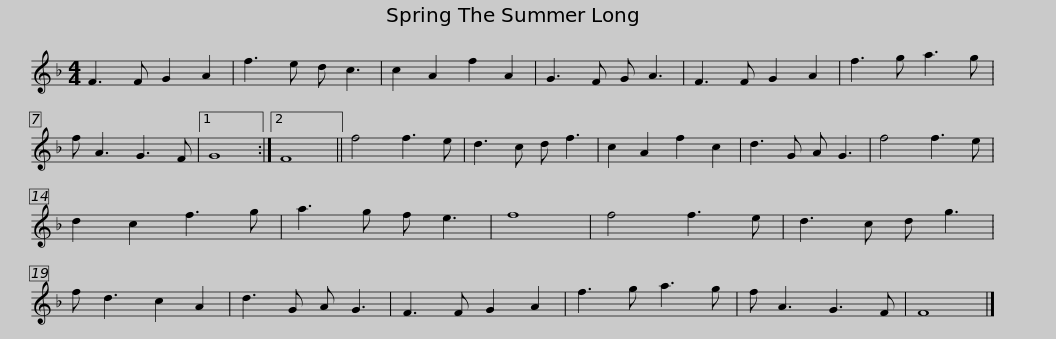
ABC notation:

X:1
L:1/8
M:4/4
I:linebreak $
K:F
V:1 treble
V:1
 F3 F G2 A2 | f3 e d c3 | c2 A2 f2 A2 | G3 F G A3 | F3 F G2 A2 | %5
 f3 g a3 g | f A3 G3 F |1 G8 :|2 F8 ||$ f4 f3 e | %10
 d3 c d f3 | c2 A2 f2 c2 | d3 G A G3 | f4 f3 e | d2 c2 f3 g | %15
 a3 g f e3 | f8 | f4 f3 e | d3 c d g3 |$ f d3 c2 A2 | %20
 d3 G A G3 | F3 F G2 A2 | f3 g a3 g | f A3 G3 F | F8 |] %25
